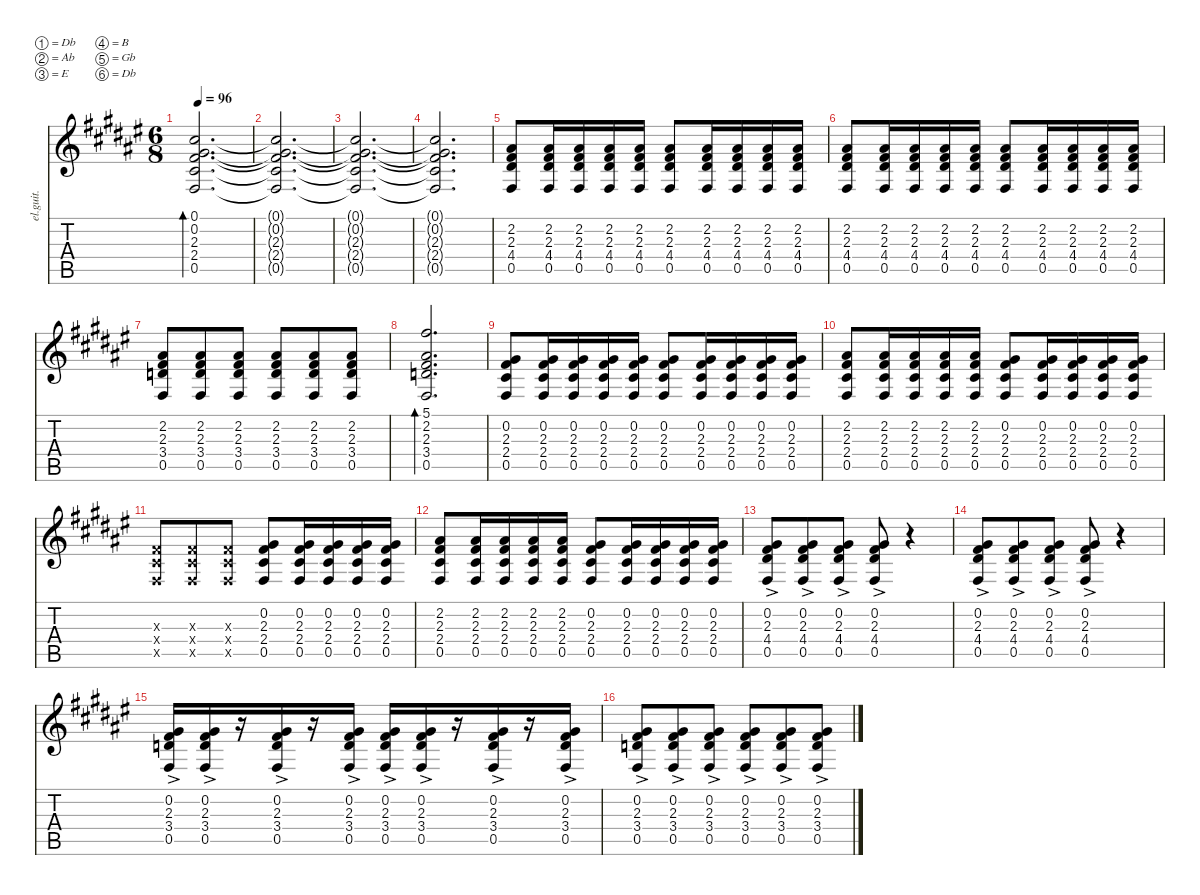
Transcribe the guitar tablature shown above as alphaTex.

\defaultSystemsLayout 4
\hideDynamics
\bracketExtendMode nobrackets
\otherSystemsTrackNameOrientation horizontal
\track ("Guitar 2" "el.guit.") {mute instrument electricguitarclean}
\staff {score tabs}
\tuning (Db4 Ab3 E3 B2 Gb2 Db2)
\ts (6 8)
\tempo 96
\clef g2
\ks f#
(0.5{acc #} 2.4{acc #} 2.3{acc #} 0.2{acc #} 0.1{acc #}).2{d bd 348 dy mf beam Up} |
(0.5{t acc #} 2.4{t acc #} 2.3{t acc #} 0.2{t acc #} 0.1{t acc #}).2{d beam Up} |
(0.5{t acc #} 2.4{t acc #} 2.3{t acc #} 0.2{t acc #} 0.1{t acc #}).2{d beam Up} |
(0.5{t acc #} 2.4{t acc #} 2.3{t acc #} 0.2{t acc #} 0.1{t acc #}).2{d beam Up} |
(0.5{acc #} 2.3{acc #} 2.2{acc #} 4.4{acc #}).8{beam Up} (0.5{acc #} 2.3{acc #} 2.2{acc #} 4.4{acc #}).16{beam Up} (2.3{acc #} 0.5{acc #} 2.2{acc #} 4.4{acc #}).16{beam Up} (2.3{acc #} 0.5{acc #} 2.2{acc #} 4.4{acc #}).16{beam Up} (0.5{acc #} 2.3{acc #} 2.2{acc #} 4.4{acc #}).16{beam Up} (0.5{acc #} 2.3{acc #} 2.2{acc #} 4.4{acc #}).8{beam Up} (0.5{acc #} 2.3{acc #} 2.2{acc #} 4.4{acc #}).16{beam Up} (2.3{acc #} 0.5{acc #} 2.2{acc #} 4.4{acc #}).16{beam Up} (2.3{acc #} 0.5{acc #} 2.2{acc #} 4.4{acc #}).16{beam Up} (0.5{acc #} 2.3{acc #} 2.2{acc #} 4.4{acc #}).16{beam Up} |
(0.5{acc #} 2.3{acc #} 2.2{acc #} 4.4{acc #}).8{beam Up} (0.5{acc #} 2.3{acc #} 2.2{acc #} 4.4{acc #}).16{beam Up} (2.3{acc #} 0.5{acc #} 2.2{acc #} 4.4{acc #}).16{beam Up} (2.3{acc #} 0.5{acc #} 2.2{acc #} 4.4{acc #}).16{beam Up} (0.5{acc #} 2.3{acc #} 2.2{acc #} 4.4{acc #}).16{beam Up} (0.5{acc #} 2.3{acc #} 2.2{acc #} 4.4{acc #}).8{beam Up} (0.5{acc #} 2.3{acc #} 2.2{acc #} 4.4{acc #}).16{beam Up} (2.3{acc #} 0.5{acc #} 2.2{acc #} 4.4{acc #}).16{beam Up} (2.3{acc #} 0.5{acc #} 2.2{acc #} 4.4{acc #}).16{beam Up} (0.5{acc #} 2.3{acc #} 2.2{acc #} 4.4{acc #}).16{beam Up} |
(0.5{acc #} 2.3{acc #} 2.2{acc #} 3.4{acc forcenatural}).8{beam Up} (0.5{acc #} 2.3{acc #} 2.2{acc #} 3.4{acc forcenatural}).8{beam Up} (2.3{acc #} 0.5{acc #} 2.2{acc #} 3.4{acc forcenatural}).8{beam Up} (2.3{acc #} 0.5{acc #} 2.2{acc #} 3.4{acc forcenatural}).8{beam Up} (0.5{acc #} 2.3{acc #} 2.2{acc #} 3.4{acc forcenatural}).8{beam Up} (0.5{acc #} 2.3{acc #} 2.2{acc #} 3.4{acc forcenatural}).8{beam Up} |
(0.5{acc #} 2.3{acc #} 2.2{acc #} 3.4{acc forcenatural} 5.1{acc #}).2{d bd 469 beam Up} |
(0.5{acc #} 2.4{acc #} 2.3{acc #} 0.2{acc #}).8{beam Up} (0.5{acc #} 2.4{acc #} 2.3{acc #} 0.2{acc #}).16{beam Up} (2.3{acc #} 2.4{acc #} 0.5{acc #} 0.2{acc #}).16{beam Up} (2.3{acc #} 2.4{acc #} 0.5{acc #} 0.2{acc #}).16{beam Up} (2.3{acc #} 2.4{acc #} 0.5{acc #} 0.2{acc #}).16{beam Up} (0.5{acc #} 2.4{acc #} 2.3{acc #} 0.2{acc #}).8{beam Up} (0.5{acc #} 2.4{acc #} 2.3{acc #} 0.2{acc #}).16{beam Up} (2.3{acc #} 2.4{acc #} 0.5{acc #} 0.2{acc #}).16{beam Up} (2.3{acc #} 2.4{acc #} 0.5{acc #} 0.2{acc #}).16{beam Up} (2.3{acc #} 2.4{acc #} 0.5{acc #} 0.2{acc #}).16{beam Up} |
(0.5{acc #} 2.4{acc #} 2.3{acc #} 2.2{acc #}).8{beam Up} (0.5{acc #} 2.4{acc #} 2.3{acc #} 2.2{acc #}).16{beam Up} (2.3{acc #} 2.4{acc #} 0.5{acc #} 2.2{acc #}).16{beam Up} (2.3{acc #} 2.4{acc #} 0.5{acc #} 2.2{acc #}).16{beam Up} (2.3{acc #} 2.4{acc #} 0.5{acc #} 2.2{acc #}).16{beam Up} (0.5{acc #} 2.4{acc #} 2.3{acc #} 0.2{acc #}).8{beam Up} (0.5{acc #} 2.4{acc #} 2.3{acc #} 0.2{acc #}).16{beam Up} (2.3{acc #} 2.4{acc #} 0.5{acc #} 0.2{acc #}).16{beam Up} (2.3{acc #} 2.4{acc #} 0.5{acc #} 0.2{acc #}).16{beam Up} (2.3{acc #} 2.4{acc #} 0.5{acc #} 0.2{acc #}).16{beam Up} |
(0.5{x acc #} 2.4{x acc #} 2.3{x acc #}).8{beam Up} (2.3{x acc #} 2.4{x acc #} 0.5{x acc #}).8{beam Up} (0.5{x acc #} 2.4{x acc #} 2.3{x acc #}).8{beam Up} (0.5{acc #} 2.4{acc #} 2.3{acc #} 0.2{acc #}).8{beam Up} (0.5{acc #} 2.4{acc #} 2.3{acc #} 0.2{acc #}).16{beam Up} (2.3{acc #} 2.4{acc #} 0.5{acc #} 0.2{acc #}).16{beam Up} (2.3{acc #} 2.4{acc #} 0.5{acc #} 0.2{acc #}).16{beam Up} (2.3{acc #} 2.4{acc #} 0.5{acc #} 0.2{acc #}).16{beam Up} |
(0.5{acc #} 2.4{acc #} 2.3{acc #} 2.2{acc #}).8{beam Up} (0.5{acc #} 2.4{acc #} 2.3{acc #} 2.2{acc #}).16{beam Up} (2.3{acc #} 2.4{acc #} 0.5{acc #} 2.2{acc #}).16{beam Up} (2.3{acc #} 2.4{acc #} 0.5{acc #} 2.2{acc #}).16{beam Up} (2.3{acc #} 2.4{acc #} 0.5{acc #} 2.2{acc #}).16{beam Up} (0.5{acc #} 2.4{acc #} 2.3{acc #} 0.2{acc #}).8{beam Up} (0.5{acc #} 2.4{acc #} 2.3{acc #} 0.2{acc #}).16{beam Up} (2.3{acc #} 2.4{acc #} 0.5{acc #} 0.2{acc #}).16{beam Up} (2.3{acc #} 2.4{acc #} 0.5{acc #} 0.2{acc #}).16{beam Up} (2.3{acc #} 2.4{acc #} 0.5{acc #} 0.2{acc #}).16{beam Up} |
(0.5{ac acc #} 4.4{ac acc #} 2.3{ac acc #} 0.2{acc #}).8{beam Up} (2.3{ac acc #} 4.4{ac acc #} 0.5{ac acc #} 0.2{acc #}).8{beam Up} (2.3{ac acc #} 4.4{ac acc #} 0.5{ac acc #} 0.2{acc #}).8{beam Up} (2.3{ac acc #} 4.4{ac acc #} 0.5{ac acc #} 0.2{acc #}).8{beam Up} r.4{beam Up} |
(0.5{ac acc #} 4.4{ac acc #} 2.3{ac acc #} 0.2{acc #}).8{beam Up} (2.3{ac acc #} 4.4{ac acc #} 0.5{ac acc #} 0.2{acc #}).8{beam Up} (2.3{ac acc #} 4.4{ac acc #} 0.5{ac acc #} 0.2{acc #}).8{beam Up} (2.3{ac acc #} 4.4{ac acc #} 0.5{ac acc #} 0.2{acc #}).8{beam Up} r.4{beam Up} |
(3.4{ac acc forcenatural} 2.3{ac acc #} 0.5{ac acc #} 0.2{acc #}).16{beam Up} (0.5{ac acc #} 3.4{ac acc forcenatural} 2.3{ac acc #} 0.2{acc #}).16{beam Up} r.16{beam Up} (2.3{ac acc #} 3.4{ac acc forcenatural} 0.5{ac acc #} 0.2{acc #}).16{beam Up} r.16{beam Up} (0.5{ac acc #} 3.4{ac acc forcenatural} 2.3{ac acc #} 0.2{acc #}).16{beam Up} (3.4{ac acc forcenatural} 2.3{ac acc #} 0.5{ac acc #} 0.2{acc #}).16{beam Up} (0.5{ac acc #} 3.4{ac acc forcenatural} 2.3{ac acc #} 0.2{acc #}).16{beam Up} r.16{beam Up} (2.3{ac acc #} 3.4{ac acc forcenatural} 0.5{ac acc #} 0.2{acc #}).16{beam Up} r.16{beam Up} (0.5{ac acc #} 3.4{ac acc forcenatural} 2.3{ac acc #} 0.2{acc #}).16{beam Up} |
(3.4{ac acc forcenatural} 2.3{ac acc #} 0.5{ac acc #} 0.2{acc #}).8{beam Up} (0.5{ac acc #} 2.3{ac acc #} 3.4{ac acc forcenatural} 0.2{acc #}).8{beam Up} (2.3{ac acc #} 3.4{ac acc forcenatural} 0.5{ac acc #} 0.2{acc #}).8{beam Up} (0.5{ac acc #} 3.4{ac acc forcenatural} 2.3{ac acc #} 0.2{acc #}).8{beam Up} (3.4{ac acc forcenatural} 2.3{ac acc #} 0.5{ac acc #} 0.2{acc #}).8{beam Up} (0.5{ac acc #} 3.4{ac acc forcenatural} 2.3{ac acc #} 0.2{acc #}).8{beam Up}
